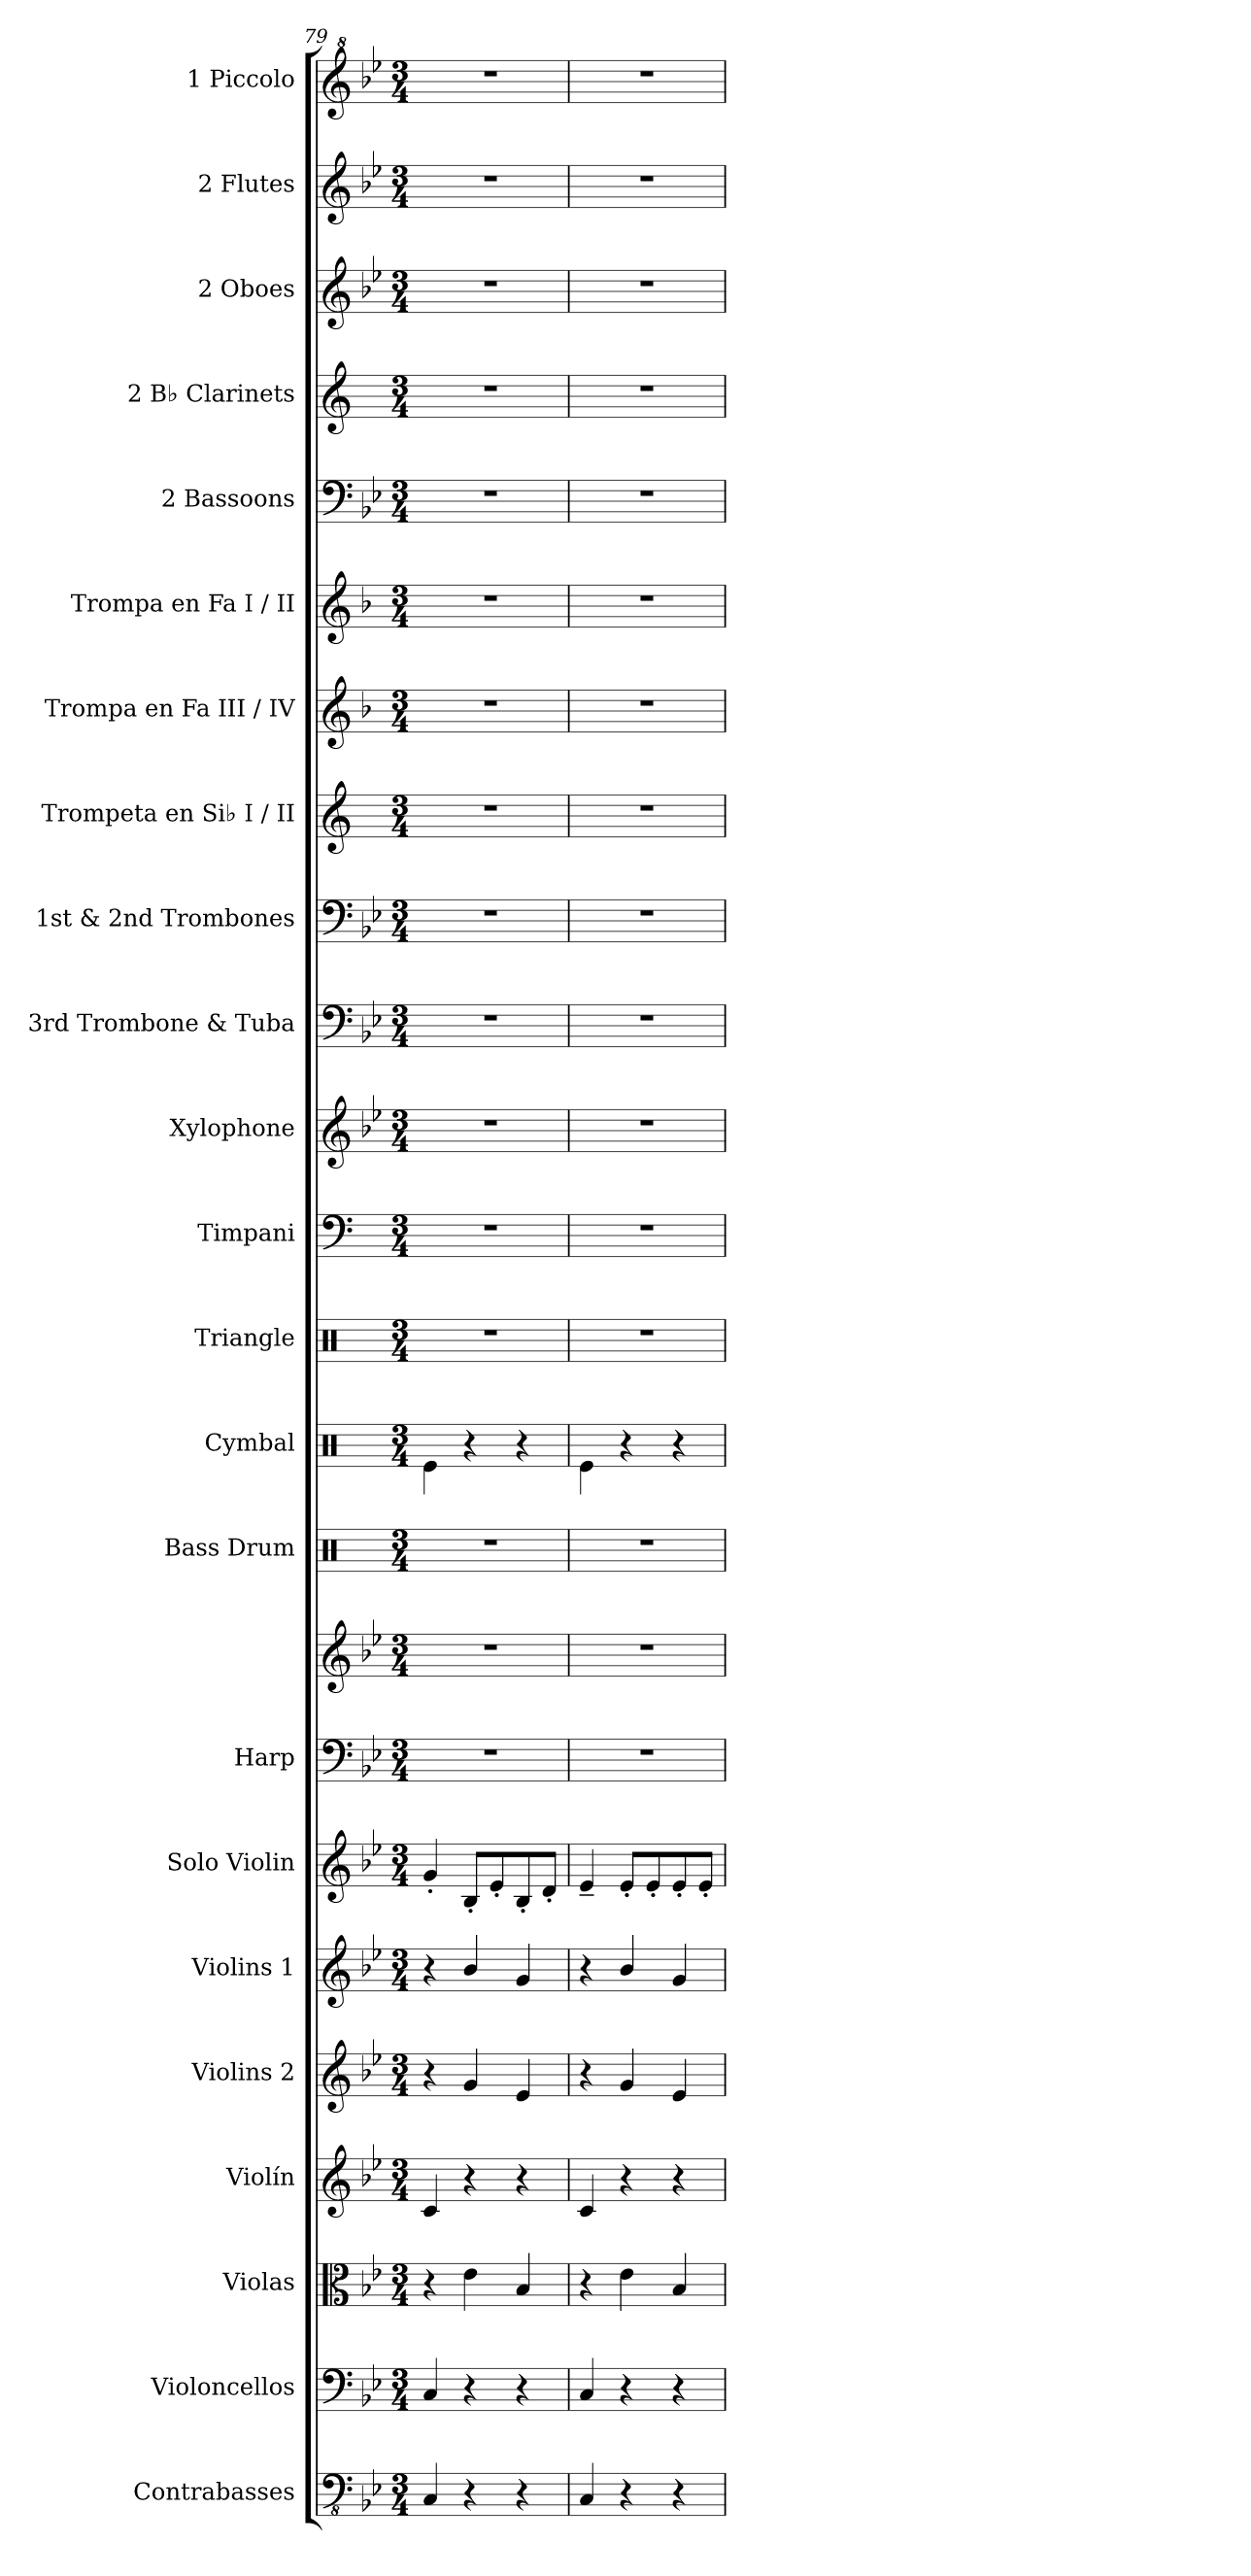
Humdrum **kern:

**kern	**kern	**kern	**kern	**kern	**kern	**kern	**kern	**kern	**kern	**kern	**kern	**kern	**kern	**kern	**kern	**kern	**kern	**kern	**kern	**kern	**kern	**kern	**kern
*part23	*part22	*part21	*part20	*part19	*part18	*part17	*part16	*part16	*part15	*part14	*part13	*part12	*part11	*part10	*part9	*part8	*part7	*part6	*part5	*part4	*part3	*part2	*part1
*staff24	*staff23	*staff22	*staff21	*staff20	*staff19	*staff18	*staff17	*staff16	*staff15	*staff14	*staff13	*staff12	*staff11	*staff10	*staff9	*staff8	*staff7	*staff6	*staff5	*staff4	*staff3	*staff2	*staff1
*I"Contrabasses	*I"Violoncellos	*I"Violas	*I"Violín	*I"Violins 2	*I"Violins 1	*I"Solo Violin	*I"Harp	*	*I"Bass Drum	*I"Cymbal	*I"Triangle	*I"Timpani	*I"Xylophone	*I"3rd Trombone     &amp; Tuba	*I"1st &amp; 2nd Trombones	*I"Trompeta en Si♭  I / II	*I"Trompa en Fa   III / IV	*I"Trompa en Fa I / II	*I"2 Bassoons	*I"2 B♭ Clarinets	*I"2 Oboes	*I"2 Flutes	*I"1 Piccolo
*I'Cbs.	*I'Vlcs.	*I'Vlas.	*I'Vln.	*I'Vlns. 2	*I'Vlns. 1	*I'S. Vln.	*I'Hrp.	*	*I'B. Dr.	*I'Cym.	*I'Trgl.	*I'Timp.	*I'Xyl.	*I'3rd Trb. &amp; Tba.	*I'1st &amp; 2nd    Trbs.	*I'Tpt. Si♭  I / II	*I'Trmp. Fa   III / IV	*I'Trmp. Fa I / II	*I'2 Bsns.	*I'2 B♭ Cls.	*I'2 Obs.	*I'2 Fls.	*I'1 Picc.
*clefFv4	*clefF4	*clefC3	*clefG2	*clefG2	*clefG2	*clefG2	*clefF4	*clefG2	*clefX	*clefX	*clefX	*clefF4	*clefG2	*clefF4	*clefF4	*clefG2	*clefG2	*clefG2	*clefF4	*clefG2	*clefG2	*clefG2	*clefG^2
*	*	*	*	*	*	*	*	*	*	*	*	*	*ITrd-7c-12	*	*	*ITrd1c2	*ITrd4c7	*ITrd4c7	*	*ITrd1c2	*	*	*ITrd-7c-12
*k[b-e-]	*k[b-e-]	*k[b-e-]	*k[b-e-]	*k[b-e-]	*k[b-e-]	*k[b-e-]	*k[b-e-]	*k[b-e-]	*k[]	*k[]	*k[]	*k[]	*k[b-e-]	*k[b-e-]	*k[b-e-]	*k[b-e-]	*k[b-e-]	*k[b-e-]	*k[b-e-]	*k[b-e-]	*k[b-e-]	*k[b-e-]	*k[b-e-]
*M3/4	*M3/4	*M3/4	*M3/4	*M3/4	*M3/4	*M3/4	*M3/4	*M3/4	*M3/4	*M3/4	*M3/4	*M3/4	*M3/4	*M3/4	*M3/4	*M3/4	*M3/4	*M3/4	*M3/4	*M3/4	*M3/4	*M3/4	*M3/4
=79	=79	=79	=79	=79	=79	=79	=79	=79	=79	=79	=79	=79	=79	=79	=79	=79	=79	=79	=79	=79	=79	=79	=79
4CC/	4C/	4r	4c/	4r	4r	4g'/	2.r	2.r	2.r	4Re\	2.r	2.r	2.r	2.r	2.r	2.r	2.r	2.r	2.r	2.r	2.r	2.r	2.r
4r	4r	4e-\	4r	4g/	4b-/	8B-'/L	.	.	.	4r	.	.	.	.	.	.	.	.	.	.	.	.	.
.	.	.	.	.	.	8e-'/	.	.	.	.	.	.	.	.	.	.	.	.	.	.	.	.	.
4r	4r	4B-/	4r	4e-/	4g/	8B-'/	.	.	.	4r	.	.	.	.	.	.	.	.	.	.	.	.	.
.	.	.	.	.	.	8d'/J	.	.	.	.	.	.	.	.	.	.	.	.	.	.	.	.	.
=80	=80	=80	=80	=80	=80	=80	=80	=80	=80	=80	=80	=80	=80	=80	=80	=80	=80	=80	=80	=80	=80	=80	=80
4CC/	4C/	4r	4c/	4r	4r	4e-~/	2.r	2.r	2.r	4Re\	2.r	2.r	2.r	2.r	2.r	2.r	2.r	2.r	2.r	2.r	2.r	2.r	2.r
4r	4r	4e-\	4r	4g/	4b-/	8e-'/L	.	.	.	4r	.	.	.	.	.	.	.	.	.	.	.	.	.
.	.	.	.	.	.	8e-'/	.	.	.	.	.	.	.	.	.	.	.	.	.	.	.	.	.
4r	4r	4B-/	4r	4e-/	4g/	8e-'/	.	.	.	4r	.	.	.	.	.	.	.	.	.	.	.	.	.
.	.	.	.	.	.	8e-'/J	.	.	.	.	.	.	.	.	.	.	.	.	.	.	.	.	.
=	=	=	=	=	=	=	=	=	=	=	=	=	=	=	=	=	=	=	=	=	=	=	=
*-	*-	*-	*-	*-	*-	*-	*-	*-	*-	*-	*-	*-	*-	*-	*-	*-	*-	*-	*-	*-	*-	*-	*-
